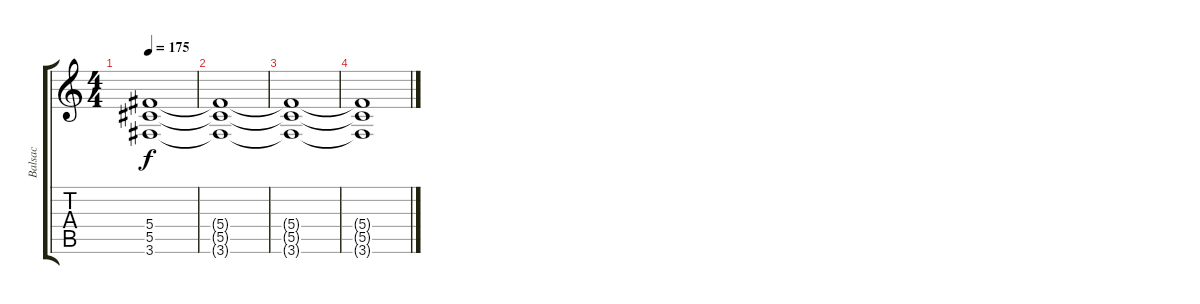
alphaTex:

\track ("Balsac" "Balsac") {instrument distortionguitar}
\staff {score tabs}
\tuning (Eb4 Bb3 Gb3 Db3 Ab2 Eb2) {hide}
\ts (4 4)
\tempo 175
\clef g2
\ks c
(5.4{t} 5.5{t} 3.6{t}).1{dy f} |
(5.4{t} 5.5{t} 3.6{t}).1 |
(5.4{t} 5.5{t} 3.6{t}).1 |
(5.4{t} 5.5{t} 3.6{t}).1
